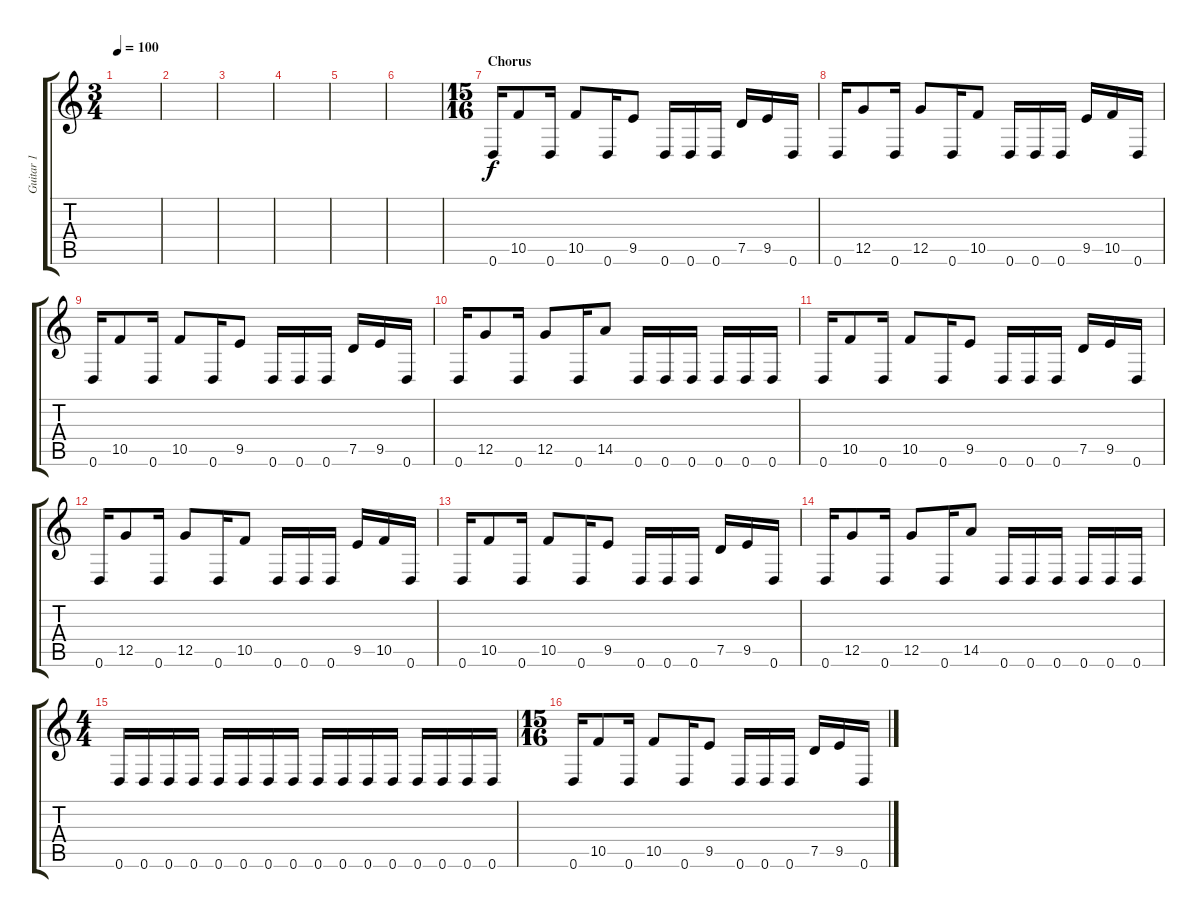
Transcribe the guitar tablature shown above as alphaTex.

\track ("Guitar 1" "Guitar 1") {instrument distortionguitar}
\staff {score tabs}
\tuning (D4 A3 F3 C3 G2 D2) {hide}
\ts (3 4)
\tempo 100
\clef g2
\ks c
|
|
|
|
|
|
\ts (15 16)
\section ("" "Chorus")
0.6.16{volume 13 instrument distortionguitar} 10.5.8 0.6.16 10.5.8 0.6.16 9.5.8 0.6.16 0.6.16 0.6.16 7.5.16 9.5.16 0.6.16 |
0.6.16 12.5.8 0.6.16 12.5.8 0.6.16 10.5.8 0.6.16 0.6.16 0.6.16 9.5.16 10.5.16 0.6.16 |
0.6.16 10.5.8 0.6.16 10.5.8 0.6.16 9.5.8 0.6.16 0.6.16 0.6.16 7.5.16 9.5.16 0.6.16 |
0.6.16 12.5.8 0.6.16 12.5.8 0.6.16 14.5.8 0.6.16 0.6.16 0.6.16 0.6.16 0.6.16 0.6.16 |
0.6.16 10.5.8 0.6.16 10.5.8 0.6.16 9.5.8 0.6.16 0.6.16 0.6.16 7.5.16 9.5.16 0.6.16 |
0.6.16 12.5.8 0.6.16 12.5.8 0.6.16 10.5.8 0.6.16 0.6.16 0.6.16 9.5.16 10.5.16 0.6.16 |
0.6.16 10.5.8 0.6.16 10.5.8 0.6.16 9.5.8 0.6.16 0.6.16 0.6.16 7.5.16 9.5.16 0.6.16 |
0.6.16 12.5.8 0.6.16 12.5.8 0.6.16 14.5.8 0.6.16 0.6.16 0.6.16 0.6.16 0.6.16 0.6.16 |
\ts (4 4)
0.6.16 0.6.16 0.6.16 0.6.16 0.6.16 0.6.16 0.6.16 0.6.16 0.6.16 0.6.16 0.6.16 0.6.16 0.6.16 0.6.16 0.6.16 0.6.16 |
\ts (15 16)
0.6.16{volume 13 instrument distortionguitar} 10.5.8 0.6.16 10.5.8 0.6.16 9.5.8 0.6.16 0.6.16 0.6.16 7.5.16 9.5.16 0.6.16
